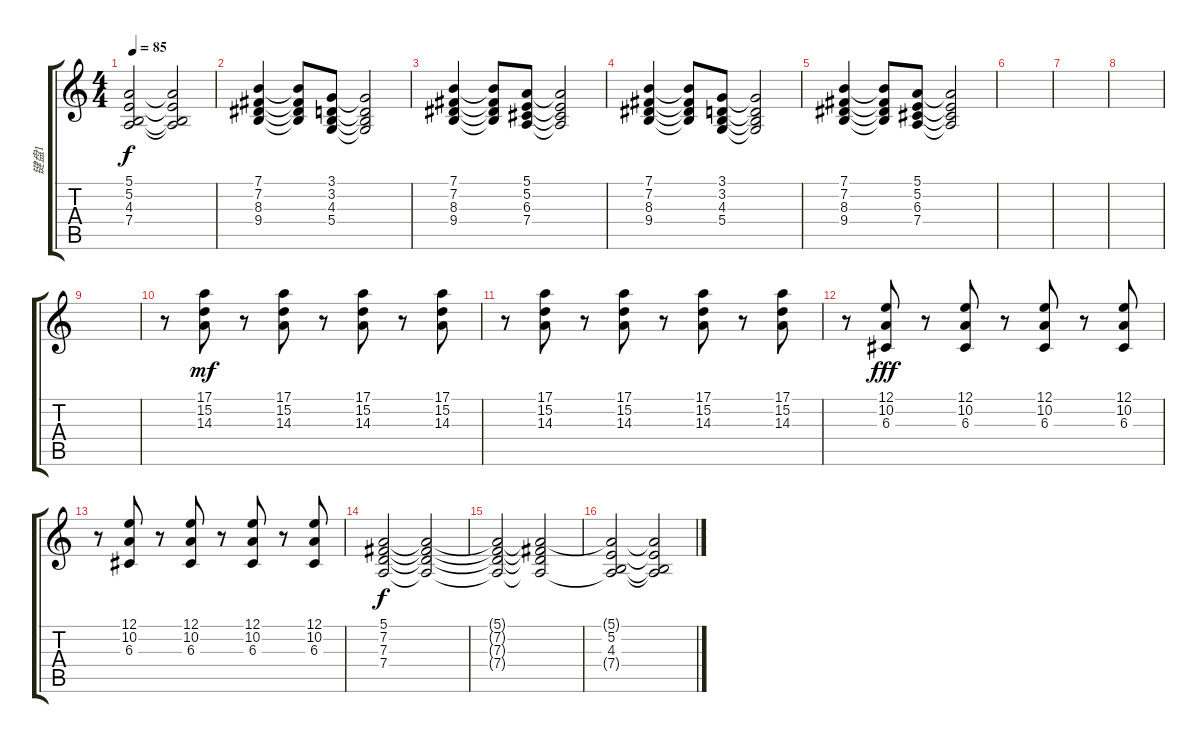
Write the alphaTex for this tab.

\track ("键盘1" "键盘1") {instrument synthstrings1}
\staff {score tabs}
\tuning (E4 B3 G3 D3 A2 E2) {hide}
\ts (4 4)
\tempo 85
\clef g2
\ks c
(5.1{t} 5.2{t} 4.3{t} 7.4{t}).2{dy f} (5.1{t} 5.2{t} 4.3{t} 7.4{t}).2 |
(7.1 7.2 8.3 9.4).4 (7.1{t} 7.2{t} 8.3{t} 9.4{t}).8 (3.1 3.2 4.3 5.4).8 (3.1{t} 3.2{t} 4.3{t} 5.4{t}).2 |
(7.1 7.2 8.3 9.4).4 (7.1{t} 7.2{t} 8.3{t} 9.4{t}).8 (5.1 5.2 6.3 7.4).8 (5.1{t} 5.2{t} 6.3{t} 7.4{t}).2 |
(7.1 7.2 8.3 9.4).4 (7.1{t} 7.2{t} 8.3{t} 9.4{t}).8 (3.1 3.2 4.3 5.4).8 (3.1{t} 3.2{t} 4.3{t} 5.4{t}).2 |
(7.1 7.2 8.3 9.4).4 (7.1{t} 7.2{t} 8.3{t} 9.4{t}).8 (5.1 5.2 6.3 7.4).8 (5.1{t} 5.2{t} 6.3{t} 7.4{t}).2 |
|
|
|
|
r.8{volume 5 instrument honkytonkpiano} (17.1 15.2 14.3).8{dy mf} r.8 (17.1 15.2 14.3).8 r.8 (17.1 15.2 14.3).8 r.8 (17.1 15.2 14.3).8 |
r.8{volume 8 instrument honkytonkpiano} (17.1 15.2 14.3).8 r.8 (17.1 15.2 14.3).8 r.8 (17.1 15.2 14.3).8 r.8 (17.1 15.2 14.3).8 |
r.8 (12.1 10.2 6.3).8{dy fff} r.8 (12.1 10.2 6.3).8 r.8 (12.1 10.2 6.3).8 r.8 (12.1 10.2 6.3).8 |
r.8 (12.1 10.2 6.3).8 r.8 (12.1 10.2 6.3).8 r.8 (12.1 10.2 6.3).8 r.8 (12.1 10.2 6.3).8 |
(5.1 7.2 7.3 7.4).2{dy f volume 7 instrument synthstrings1} (5.1{t} 7.2{t} 7.3{t} 7.4{t}).2 |
(5.1{t} 7.2{t} 7.3{t} 7.4{t}).2 (5.1{t} 7.2{t} 7.3{t} 7.4{t}).2 |
(5.1{t} 5.2 4.3 7.4{t}).2 (5.1{t} 5.2{t} 4.3{t} 7.4{t}).2
